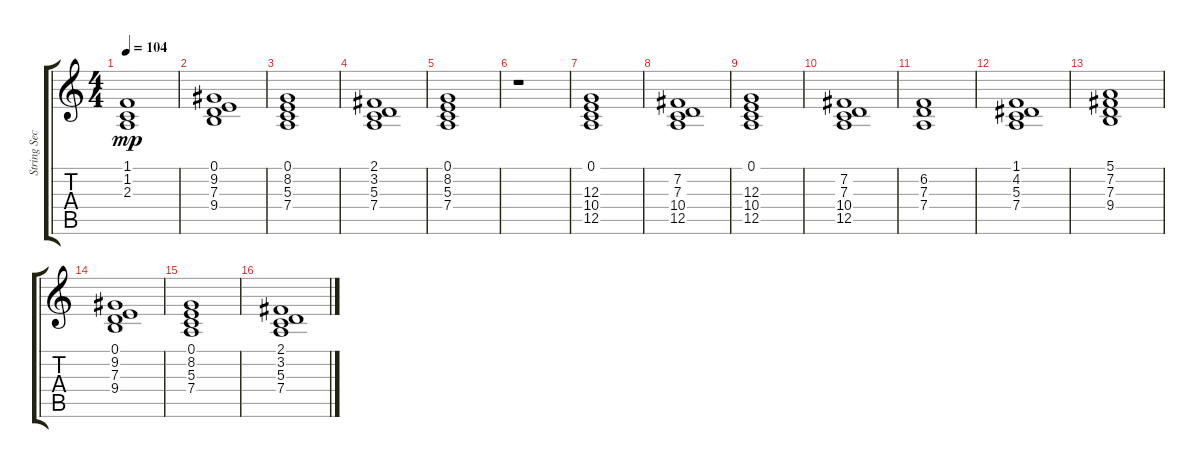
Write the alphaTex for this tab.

\track ("String Section" "String Sec") {instrument synthstrings1}
\staff {score tabs}
\tuning (E4 B3 G3 D3 A2 E2) {hide}
\ts (4 4)
\tempo 104
\clef g2
\ks c
(1.1 1.2 2.3).1{dy mp} |
(0.1 9.2 7.3 9.4).1 |
(0.1 8.2 5.3 7.4).1 |
(2.1 3.2 5.3 7.4).1 |
(0.1 8.2 5.3 7.4).1 |
r.1 |
(0.1 12.3 10.4 12.5).1 |
(7.2 7.3 10.4 12.5).1 |
(0.1 12.3 10.4 12.5).1 |
(7.2 7.3 10.4 12.5).1 |
(6.2 7.3 7.4).1 |
(1.1 4.2 5.3 7.4).1 |
(5.1 7.2 7.3 9.4).1 |
(0.1 9.2 7.3 9.4).1 |
(0.1 8.2 5.3 7.4).1 |
(2.1 3.2 5.3 7.4).1
